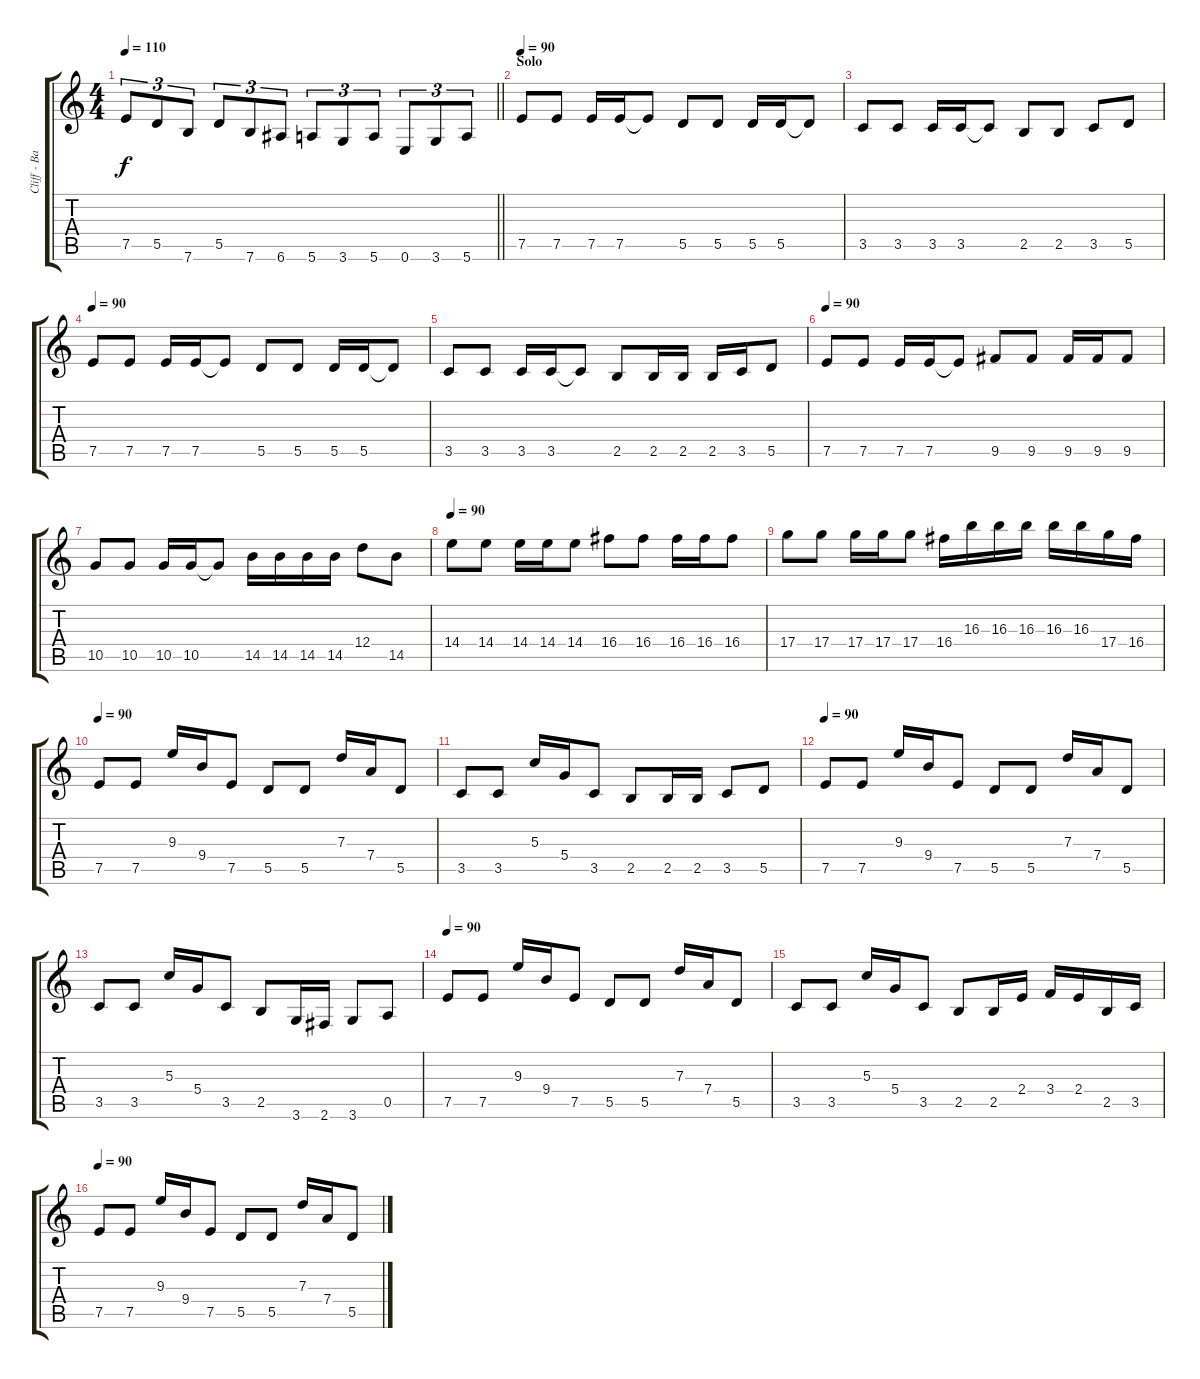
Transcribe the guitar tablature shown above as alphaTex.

\track ("Cliff - Bass" "Cliff - Ba") {solo instrument electricbassfinger}
\staff {score tabs}
\tuning (E4 B3 G3 D3 A2 E2) {hide}
\ts (4 4)
\tempo 110
\clef g2
\barLineRight lightlight
\ks c
7.5.8{tu (3 2) dy f} 5.5.8{tu (3 2)} 7.6.8{tu (3 2)} 5.5.8{tu (3 2)} 7.6.8{tu (3 2)} 6.6.8{tu (3 2)} 5.6.8{tu (3 2)} 3.6.8{tu (3 2)} 5.6.8{tu (3 2)} 0.6.8{tu (3 2)} 3.6.8{tu (3 2)} 5.6.8{tu (3 2)} |
\section ("" "Solo")
\tempo 90
7.5.8 7.5.8 7.5.16 7.5.16 7.5{t}.8 5.5.8 5.5.8 5.5.16 5.5.16 5.5{t}.8 |
3.5.8 3.5.8 3.5.16 3.5.16 3.5{t}.8 2.5.8 2.5.8 3.5.8 5.5.8 |
\tempo 90
7.5.8 7.5.8 7.5.16 7.5.16 7.5{t}.8 5.5.8 5.5.8 5.5.16 5.5.16 5.5{t}.8 |
3.5.8 3.5.8 3.5.16 3.5.16 3.5{t}.8 2.5.8 2.5.16 2.5.16 2.5.16 3.5.16 5.5.8 |
\tempo 90
7.5.8 7.5.8 7.5.16 7.5.16 7.5{t}.8 9.5.8 9.5.8 9.5.16 9.5.16 9.5.8 |
10.5.8 10.5.8 10.5.16 10.5.16 10.5{t}.8 14.5.16 14.5.16 14.5.16 14.5.16 12.4.8 14.5.8 |
\tempo 90
14.4.8 14.4.8 14.4.16 14.4.16 14.4.8 16.4.8 16.4.8 16.4.16 16.4.16 16.4.8 |
17.4.8 17.4.8 17.4.16 17.4.16 17.4.8 16.4.16 16.3.16 16.3.16 16.3.16 16.3.16 16.3.16 17.4.16 16.4.16 |
\tempo 90
7.5.8 7.5.8 9.3.16 9.4.16 7.5.8 5.5.8 5.5.8 7.3.16 7.4.16 5.5.8 |
3.5.8 3.5.8 5.3.16 5.4.16 3.5.8 2.5.8 2.5.16 2.5.16 3.5.8 5.5.8 |
\tempo 90
7.5.8 7.5.8 9.3.16 9.4.16 7.5.8 5.5.8 5.5.8 7.3.16 7.4.16 5.5.8 |
3.5.8 3.5.8 5.3.16 5.4.16 3.5.8 2.5.8 3.6.16 2.6.16 3.6.8 0.5.8 |
\tempo 90
7.5.8 7.5.8 9.3.16 9.4.16 7.5.8 5.5.8 5.5.8 7.3.16 7.4.16 5.5.8 |
3.5.8 3.5.8 5.3.16 5.4.16 3.5.8 2.5.8 2.5.16 2.4.16 3.4.16 2.4.16 2.5.16 3.5.16 |
\tempo 90
7.5.8 7.5.8 9.3.16 9.4.16 7.5.8 5.5.8 5.5.8 7.3.16 7.4.16 5.5.8
